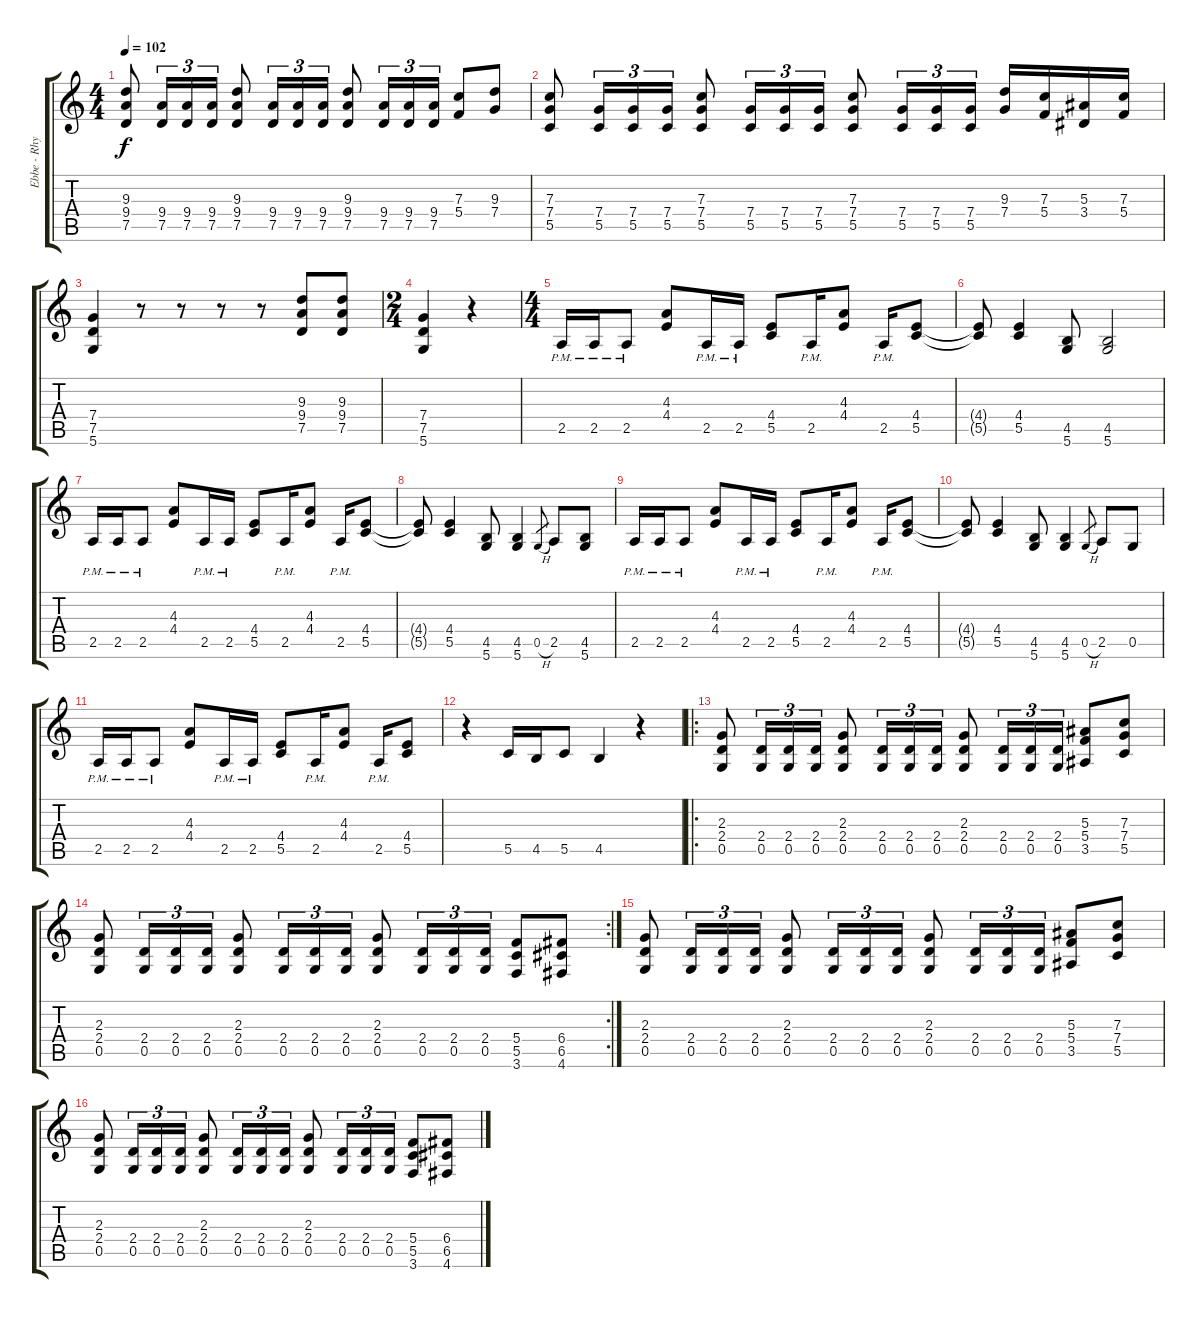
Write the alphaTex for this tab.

\track ("Ebbe - Rhythm/Lead" "Ebbe - Rhy") {instrument overdrivenguitar}
\staff {score tabs}
\tuning (D4 A3 F3 C3 G2 D2) {hide}
\ts (4 4)
\tempo 102
\clef g2
\ks c
(9.3 9.4 7.5).8{dy f} (9.4 7.5).16{tu (3 2)} (9.4 7.5).16{tu (3 2)} (9.4 7.5).16{tu (3 2)} (9.3 9.4 7.5).8 (9.4 7.5).16{tu (3 2)} (9.4 7.5).16{tu (3 2)} (9.4 7.5).16{tu (3 2)} (9.3 9.4 7.5).8 (9.4 7.5).16{tu (3 2)} (9.4 7.5).16{tu (3 2)} (9.4 7.5).16{tu (3 2)} (7.3 5.4).8 (9.3 7.4).8 |
(7.3 7.4 5.5).8 (7.4 5.5).16{tu (3 2)} (7.4 5.5).16{tu (3 2)} (7.4 5.5).16{tu (3 2)} (7.3 7.4 5.5).8 (7.4 5.5).16{tu (3 2)} (7.4 5.5).16{tu (3 2)} (7.4 5.5).16{tu (3 2)} (7.3 7.4 5.5).8 (7.4 5.5).16{tu (3 2)} (7.4 5.5).16{tu (3 2)} (7.4 5.5).16{tu (3 2)} (9.3 7.4).16 (7.3 5.4).16 (5.3 3.4).16 (7.3 5.4).16 |
(7.4 7.5 5.6).4 r.8 r.8 r.8 r.8 (9.3 9.4 7.5).8 (9.3 9.4 7.5).8 |
\ts (2 4)
(7.4 7.5 5.6).4 r.4 |
\ts (4 4)
2.5{pm}.16 2.5{pm}.16 2.5{pm}.8 (4.3 4.4).8 2.5{pm}.16 2.5{pm}.16 (4.4 5.5).8 2.5{pm}.16 (4.3 4.4).8 2.5{pm}.16 (4.4 5.5).8 |
(4.4{t} 5.5{t}).8 (4.4 5.5).4 (4.5 5.6).8 (4.5 5.6).2 |
2.5{pm}.16 2.5{pm}.16 2.5{pm}.8 (4.3 4.4).8 2.5{pm}.16 2.5{pm}.16 (4.4 5.5).8 2.5{pm}.16 (4.3 4.4).8 2.5{pm}.16 (4.4 5.5).8 |
(4.4{t} 5.5{t}).8 (4.4 5.5).4 (4.5 5.6).8 (4.5 5.6).4 0.5{h}.8{gr} 2.5.8 (4.5 5.6).8 |
2.5{pm}.16 2.5{pm}.16 2.5{pm}.8 (4.3 4.4).8 2.5{pm}.16 2.5{pm}.16 (4.4 5.5).8 2.5{pm}.16 (4.3 4.4).8 2.5{pm}.16 (4.4 5.5).8 |
(4.4{t} 5.5{t}).8 (4.4 5.5).4 (4.5 5.6).8 (4.5 5.6).4 0.5{h}.8{gr} 2.5.8 0.5.8 |
2.5{pm}.16 2.5{pm}.16 2.5{pm}.8 (4.3 4.4).8 2.5{pm}.16 2.5{pm}.16 (4.4 5.5).8 2.5{pm}.16 (4.3 4.4).8 2.5{pm}.16 (4.4 5.5).8 |
r.4 5.5.16 4.5.16 5.5.8 4.5.4 r.4 |
\ro
(2.3 2.4 0.5).8 (2.4 0.5).16{tu (3 2)} (2.4 0.5).16{tu (3 2)} (2.4 0.5).16{tu (3 2)} (2.3 2.4 0.5).8 (2.4 0.5).16{tu (3 2)} (2.4 0.5).16{tu (3 2)} (2.4 0.5).16{tu (3 2)} (2.3 2.4 0.5).8 (2.4 0.5).16{tu (3 2)} (2.4 0.5).16{tu (3 2)} (2.4 0.5).16{tu (3 2)} (5.3 5.4 3.5).8 (7.3 7.4 5.5).8 |
\rc 2
(2.3 2.4 0.5).8 (2.4 0.5).16{tu (3 2)} (2.4 0.5).16{tu (3 2)} (2.4 0.5).16{tu (3 2)} (2.3 2.4 0.5).8 (2.4 0.5).16{tu (3 2)} (2.4 0.5).16{tu (3 2)} (2.4 0.5).16{tu (3 2)} (2.3 2.4 0.5).8 (2.4 0.5).16{tu (3 2)} (2.4 0.5).16{tu (3 2)} (2.4 0.5).16{tu (3 2)} (5.4 5.5 3.6).8 (6.4 6.5 4.6).8 |
(2.3 2.4 0.5).8 (2.4 0.5).16{tu (3 2)} (2.4 0.5).16{tu (3 2)} (2.4 0.5).16{tu (3 2)} (2.3 2.4 0.5).8 (2.4 0.5).16{tu (3 2)} (2.4 0.5).16{tu (3 2)} (2.4 0.5).16{tu (3 2)} (2.3 2.4 0.5).8 (2.4 0.5).16{tu (3 2)} (2.4 0.5).16{tu (3 2)} (2.4 0.5).16{tu (3 2)} (5.3 5.4 3.5).8 (7.3 7.4 5.5).8 |
(2.3 2.4 0.5).8 (2.4 0.5).16{tu (3 2)} (2.4 0.5).16{tu (3 2)} (2.4 0.5).16{tu (3 2)} (2.3 2.4 0.5).8 (2.4 0.5).16{tu (3 2)} (2.4 0.5).16{tu (3 2)} (2.4 0.5).16{tu (3 2)} (2.3 2.4 0.5).8 (2.4 0.5).16{tu (3 2)} (2.4 0.5).16{tu (3 2)} (2.4 0.5).16{tu (3 2)} (5.4 5.5 3.6).8 (6.4 6.5 4.6).8
